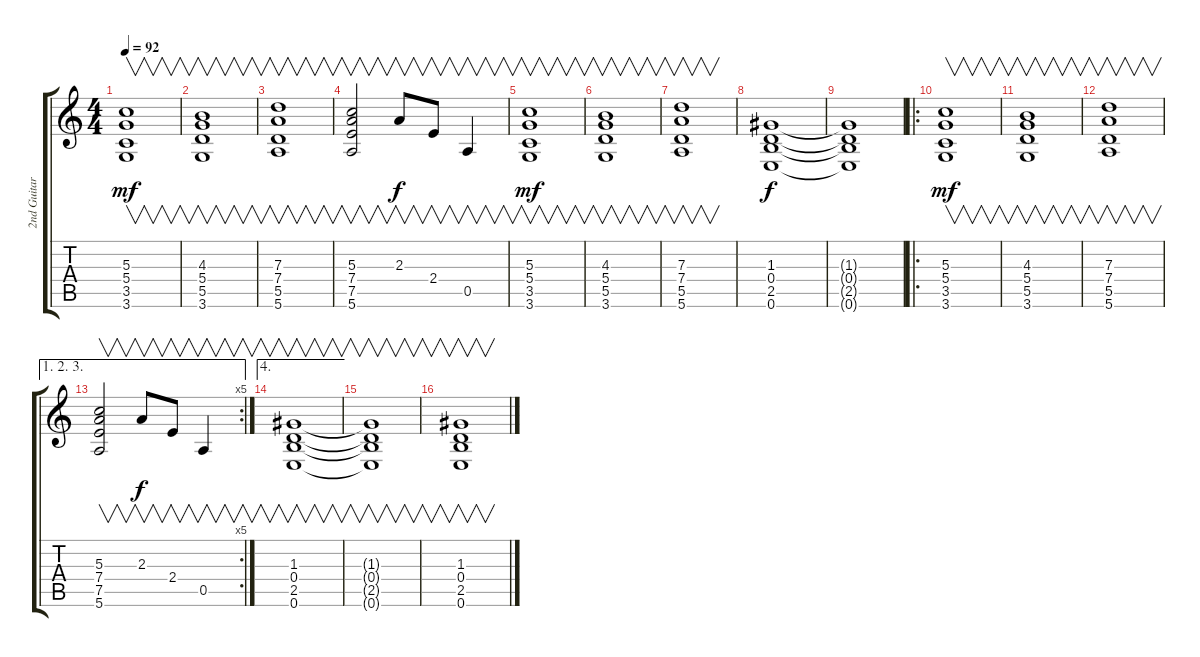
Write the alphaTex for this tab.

\track ("2nd Guitar" "2nd Guitar") {instrument distortionguitar}
\staff {score tabs}
\tuning (E4 B3 G3 D3 A2 E2) {hide}
\ts (4 4)
\tempo 92
\clef g2
\ks c
(5.3 5.4 3.5 3.6).1{v dy mf} |
(4.3 5.4 5.5 3.6).1{v} |
(7.3 7.4 5.5 5.6).1{v} |
(5.3 7.4 7.5 5.6).2{v} 2.3.8{v dy f} 2.4.8{v} 0.5.4{v} |
(5.3 5.4 3.5 3.6).1{v dy mf} |
(4.3 5.4 5.5 3.6).1{v} |
(7.3 7.4 5.5 5.6).1{v} |
(1.3 0.4 2.5 0.6).1{dy f} |
(1.3{t} 0.4{t} 2.5{t} 0.6{t}).1 |
\ro
(5.3 5.4 3.5 3.6).1{v dy mf} |
(4.3 5.4 5.5 3.6).1{v} |
(7.3 7.4 5.5 5.6).1{v} |
\ae (1 2 3)
\rc 5
(5.3 7.4 7.5 5.6).2{v} 2.3.8{v dy f} 2.4.8{v} 0.5.4{v} |
\ae 4
(1.3 0.4 2.5 0.6).1{v} |
(1.3{t} 0.4{t} 2.5{t} 0.6{t}).1{v} |
(1.3 0.4 2.5 0.6).1{v}
